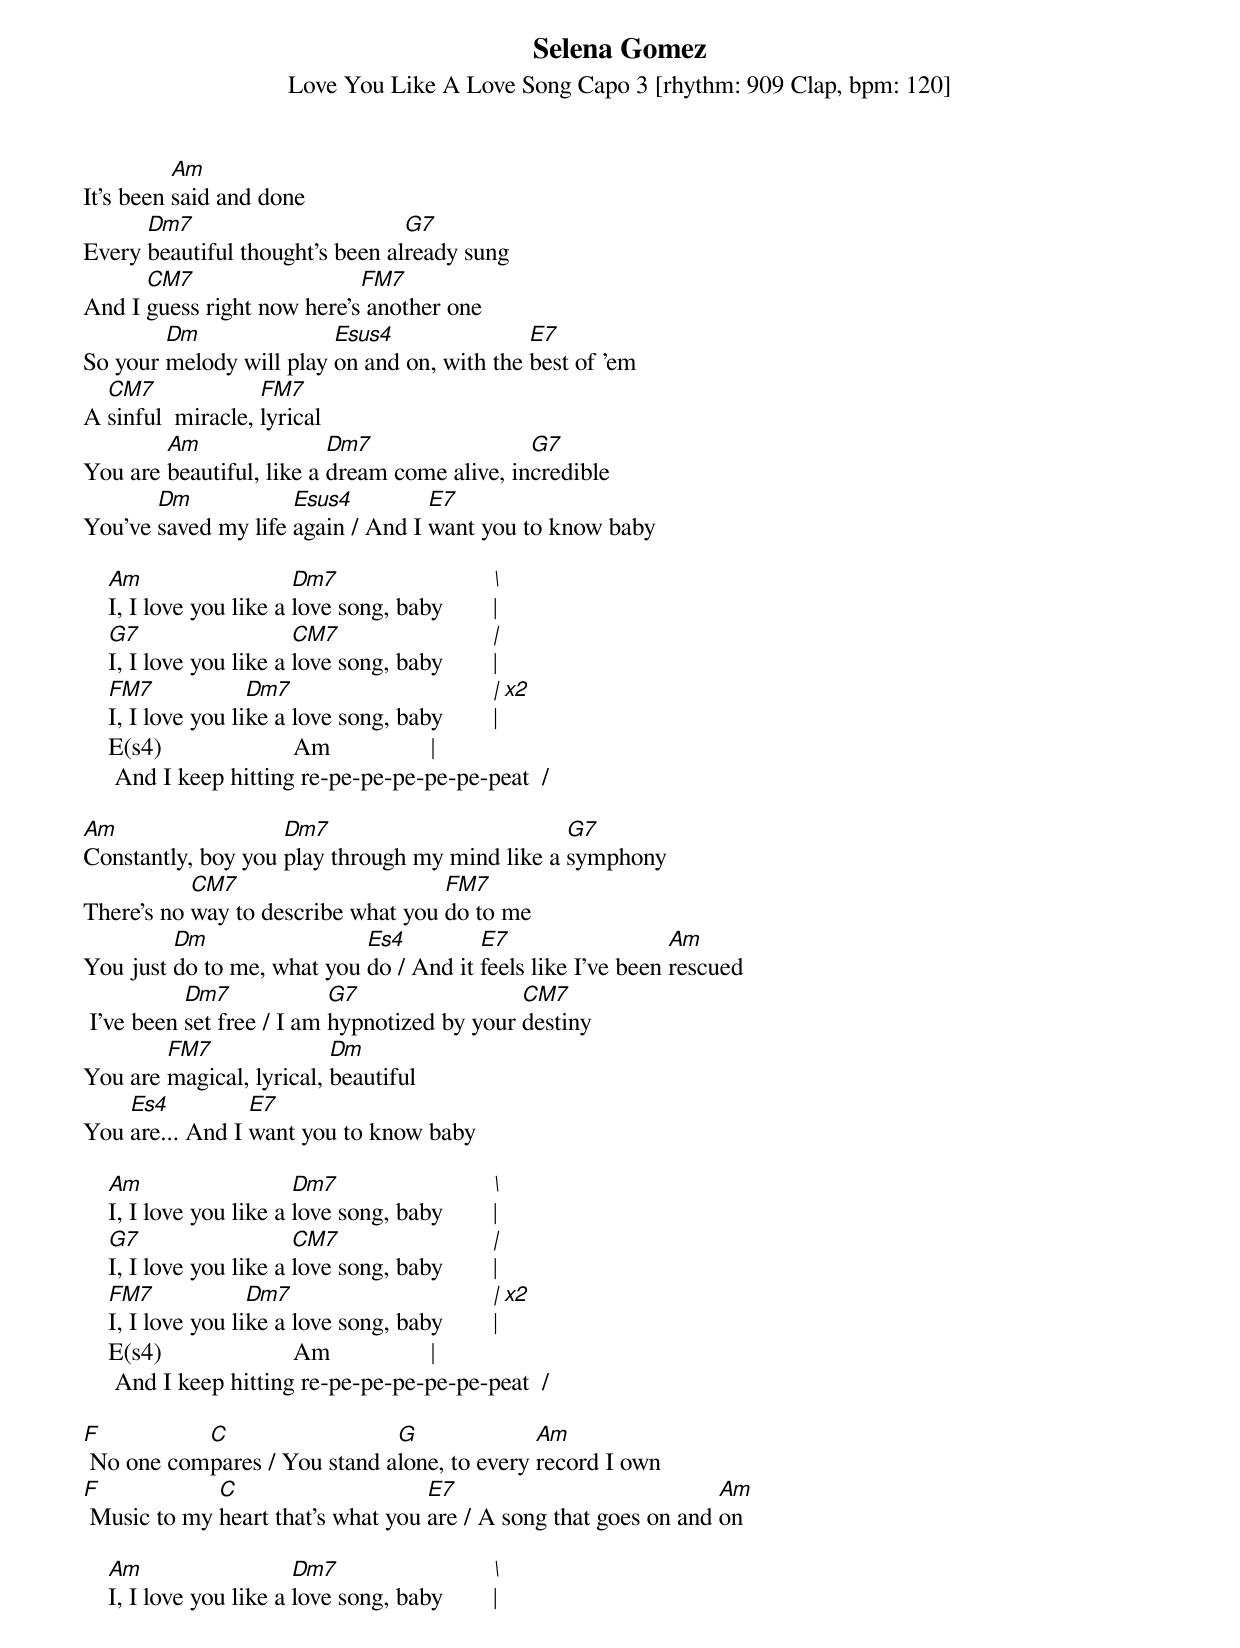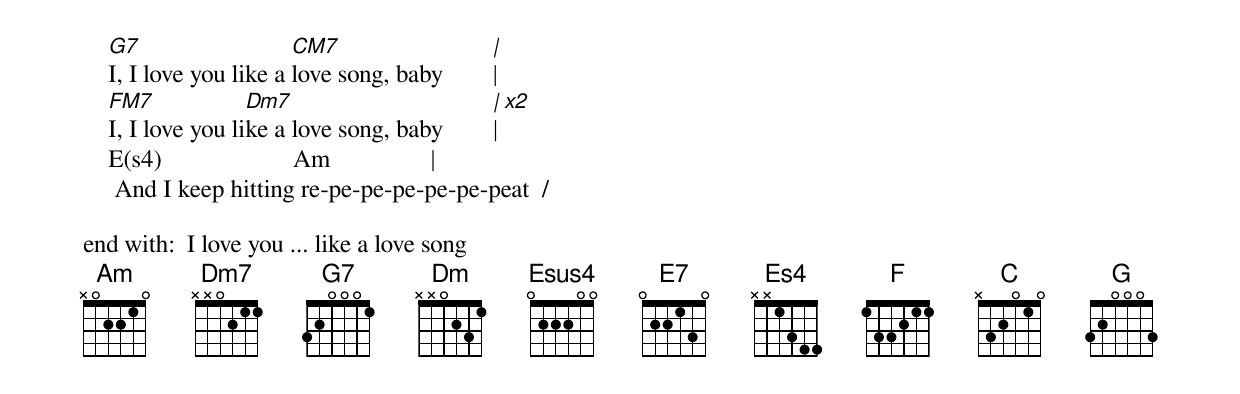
Selena Gomez
Love You Like A Love Song Capo 3 [rhythm: 909 Clap, bpm: 120]

          Am
It's been said and done
      Dm7                        G7
Every beautiful thought's been already sung
      CM7                   FM7
And I guess right now here's another one
        Dm               Esus4               E7
So your melody will play on and on, with the best of 'em
  CM7              FM7
A sinful  miracle, lyrical
        Am                Dm7                 G7
You are beautiful, like a dream come alive, incredible
       Dm            Esus4         E7
You've saved my life again / And I want you to know baby

    Am                   Dm7                    \
    I, I love you like a love song, baby        |
    G7                   CM7                    |
    I, I love you like a love song, baby        |
    FM7             Dm7                         | x2
    I, I love you like a love song, baby        |
    E(s4)                     Am                |
     And I keep hitting re-pe-pe-pe-pe-pe-peat  /

Am                  Dm7                         G7
Constantly, boy you play through my mind like a symphony
           CM7                      FM7
There's no way to describe what you do to me
         Dm                 Es4         E7                   Am
You just do to me, what you do / And it feels like I've been rescued
           Dm7             G7                 CM7
 I've been set free / I am hypnotized by your destiny
        FM7               Dm
You are magical, lyrical, beautiful
    Es4          E7
You are... And I want you to know baby

    Am                   Dm7                    \
    I, I love you like a love song, baby        |
    G7                   CM7                    |
    I, I love you like a love song, baby        |
    FM7             Dm7                         | x2
    I, I love you like a love song, baby        |
    E(s4)                     Am                |
     And I keep hitting re-pe-pe-pe-pe-pe-peat  /

F          C                  G              Am
 No one compares / You stand alone, to every record I own
F            C                     E7                            Am
 Music to my heart that's what you are / A song that goes on and on

    Am                   Dm7                    \
    I, I love you like a love song, baby        |
    G7                   CM7                    |
    I, I love you like a love song, baby        |
    FM7             Dm7                         | x2
    I, I love you like a love song, baby        |
    E(s4)                     Am                |
     And I keep hitting re-pe-pe-pe-pe-pe-peat  /

end with:  I love you ... like a love song
